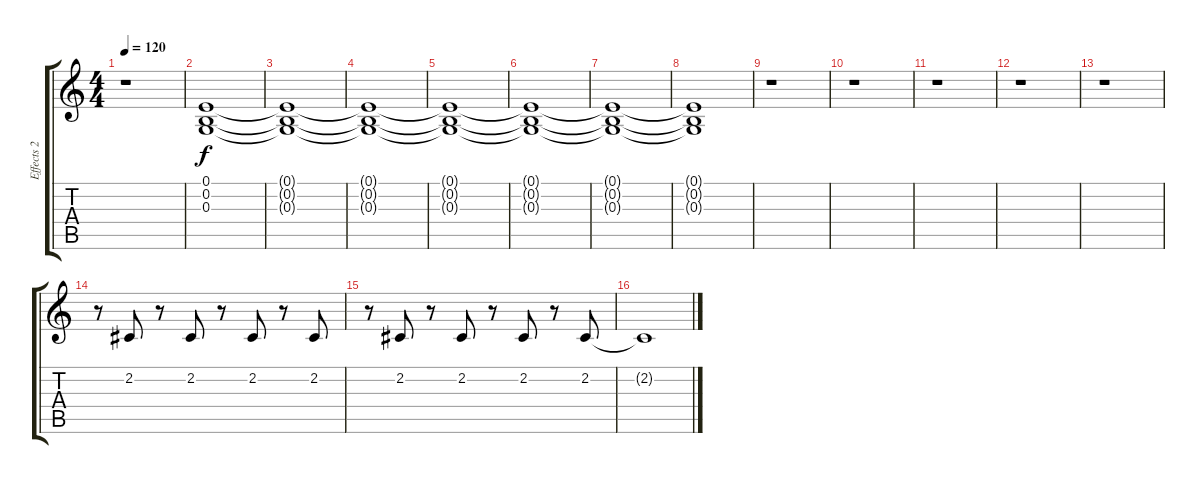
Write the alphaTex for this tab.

\track ("Effects 2" "Effects 2") {instrument pad7halo}
\staff {score tabs}
\tuning (E4 B3 G3 D3 A2 E2) {hide}
\ts (4 4)
\tempo 120
\clef g2
\ks c
r.1{dy f} |
(0.1 0.2 0.3).1{volume 6 balance 0 instrument fx7echoes} |
(0.1{t} 0.2{t} 0.3{t}).1 |
(0.1{t} 0.2{t} 0.3{t}).1 |
(0.1{t} 0.2{t} 0.3{t}).1 |
(0.1{t} 0.2{t} 0.3{t}).1 |
(0.1{t} 0.2{t} 0.3{t}).1{volume 0} |
(0.1{t} 0.2{t} 0.3{t}).1 |
r.1 |
r.1 |
r.1 |
r.1 |
r.1 |
r.8{volume 5} 2.2.8 r.8 2.2.8 r.8 2.2.8 r.8 2.2.8 |
r.8 2.2.8 r.8 2.2.8 r.8 2.2.8 r.8 2.2.8 |
2.2{t}.1
